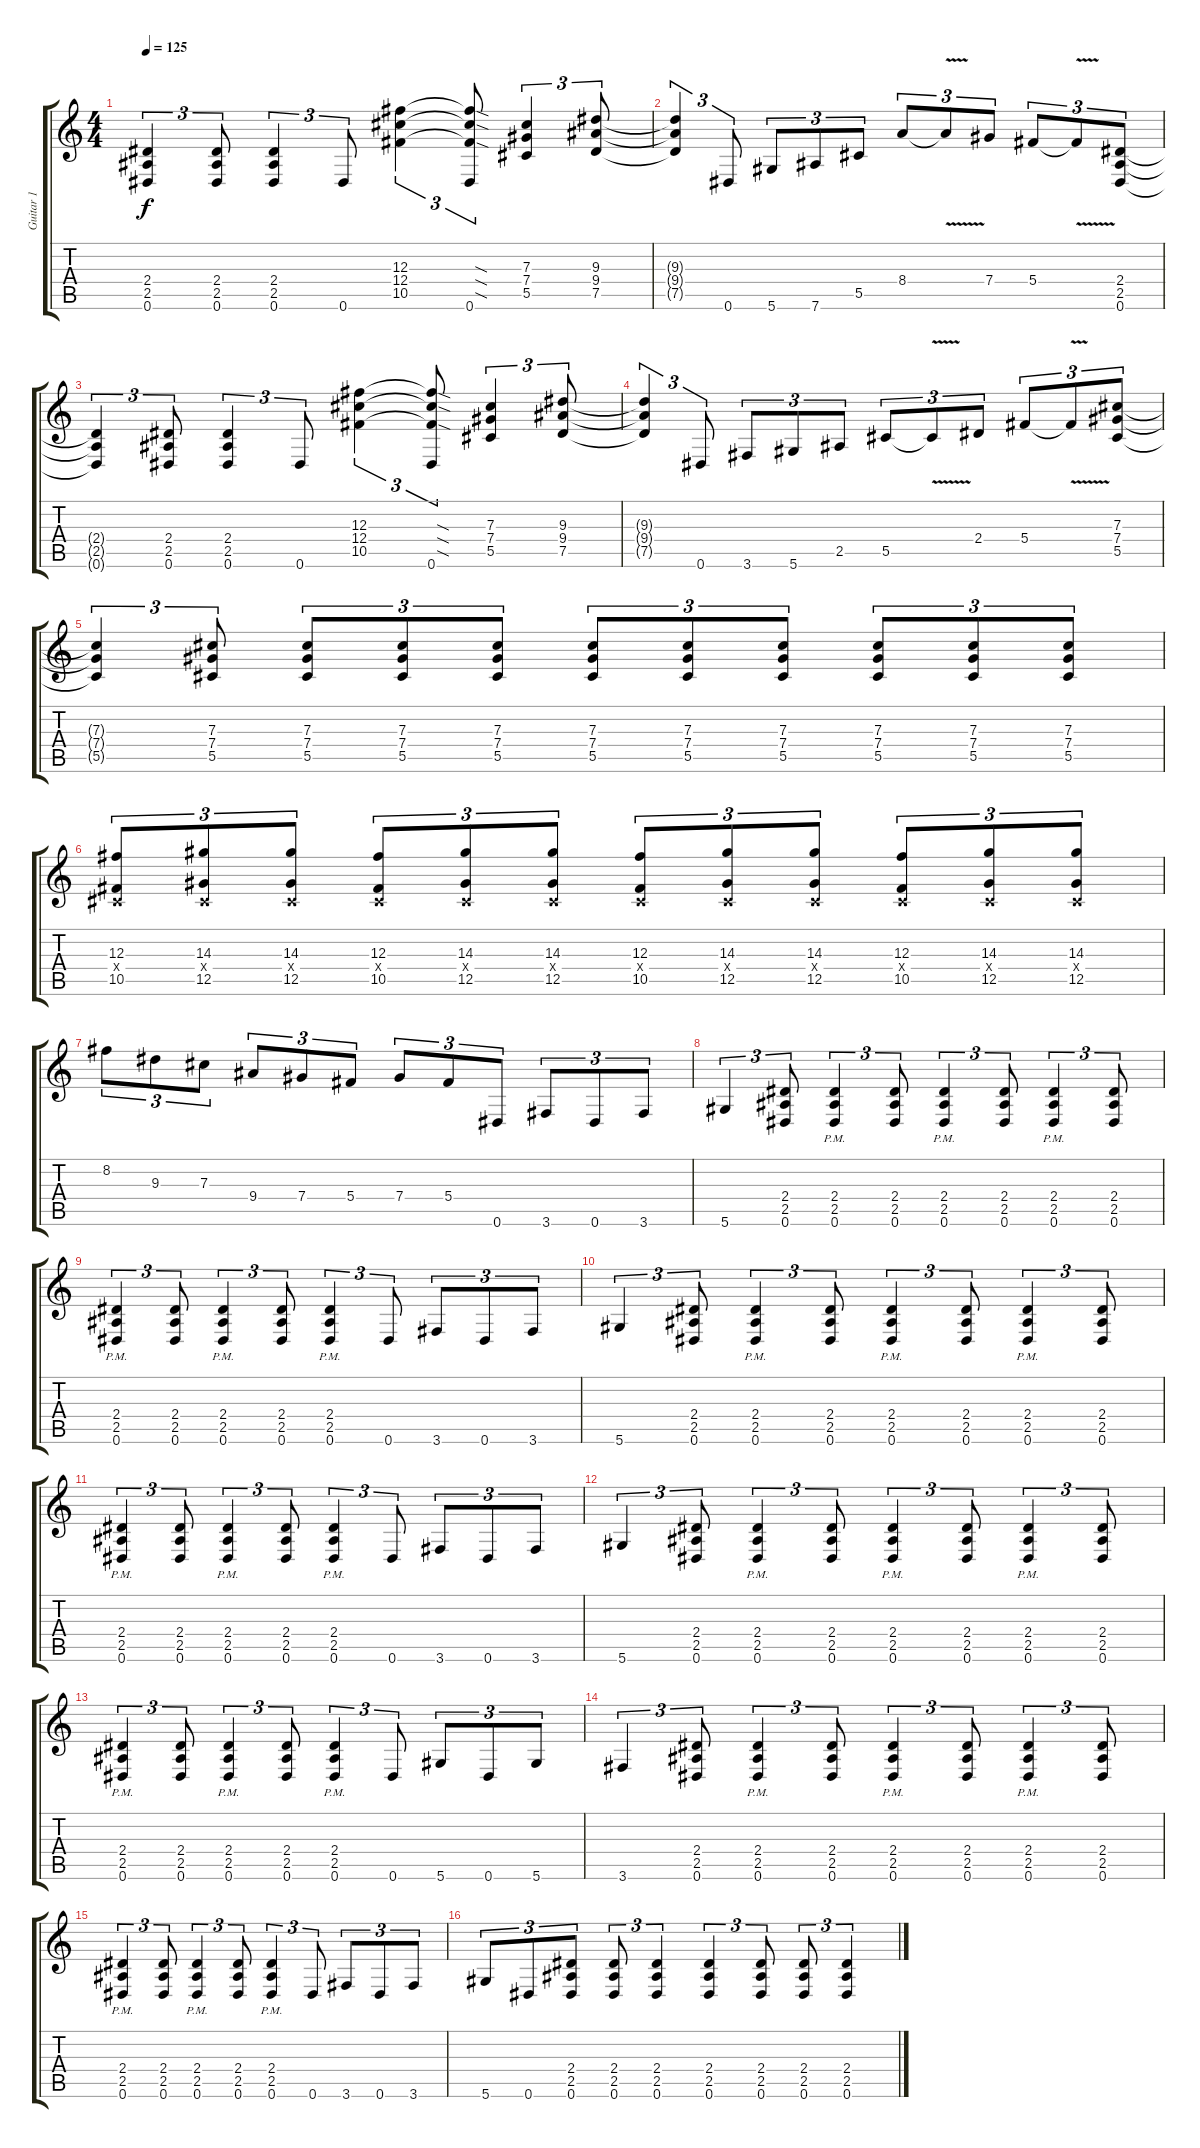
\track ("Guitar 1" "Guitar 1") {instrument overdrivenguitar}
\staff {score tabs}
\tuning (Eb4 Bb3 Gb3 Db3 Ab2 Eb2) {hide}
\ts (4 4)
\tempo 125
\clef g2
\ks c
(2.4{t} 2.5{t} 0.6{t}).4{tu (3 2) dy f} (2.4 2.5 0.6).8{tu (3 2)} (2.4 2.5 0.6).4{tu (3 2)} 0.6.8{tu (3 2)} (12.3 12.4 10.5).4{tu (3 2)} (12.3{sod t} 12.4{sod t} 10.5{sod t} 0.6).8{tu (3 2)} (7.3 7.4 5.5).4{tu (3 2)} (9.3 9.4 7.5).8{tu (3 2)} |
(9.3{t} 9.4{t} 7.5{t}).4{tu (3 2)} 0.6.8{tu (3 2)} 5.6.8{tu (3 2)} 7.6.8{tu (3 2)} 5.5.8{tu (3 2)} 8.4.8{tu (3 2)} 8.4{v t}.8{tu (3 2)} 7.4.8{tu (3 2)} 5.4.8{tu (3 2)} 5.4{v t}.8{tu (3 2)} (2.4 2.5 0.6).8{tu (3 2)} |
(2.4{t} 2.5{t} 0.6{t}).4{tu (3 2)} (2.4 2.5 0.6).8{tu (3 2)} (2.4 2.5 0.6).4{tu (3 2)} 0.6.8{tu (3 2)} (12.3 12.4 10.5).4{tu (3 2)} (12.3{sod t} 12.4{sod t} 10.5{sod t} 0.6).8{tu (3 2)} (7.3 7.4 5.5).4{tu (3 2)} (9.3 9.4 7.5).8{tu (3 2)} |
(9.3{t} 9.4{t} 7.5{t}).4{tu (3 2)} 0.6.8{tu (3 2)} 3.6.8{tu (3 2)} 5.6.8{tu (3 2)} 2.5.8{tu (3 2)} 5.5.8{tu (3 2)} 5.5{v t}.8{tu (3 2)} 2.4.8{tu (3 2)} 5.4.8{tu (3 2)} 5.4{v t}.8{tu (3 2)} (7.3 7.4 5.5).8{tu (3 2)} |
(7.3{t} 7.4{t} 5.5{t}).4{tu (3 2)} (7.3 7.4 5.5).8{tu (3 2)} (7.3 7.4 5.5).8{tu (3 2)} (7.3 7.4 5.5).8{tu (3 2)} (7.3 7.4 5.5).8{tu (3 2)} (7.3 7.4 5.5).8{tu (3 2)} (7.3 7.4 5.5).8{tu (3 2)} (7.3 7.4 5.5).8{tu (3 2)} (7.3 7.4 5.5).8{tu (3 2)} (7.3 7.4 5.5).8{tu (3 2)} (7.3 7.4 5.5).8{tu (3 2)} |
(12.3 0.4{x} 10.5).8{tu (3 2)} (14.3 0.4{x} 12.5).8{tu (3 2)} (14.3 0.4{x} 12.5).8{tu (3 2)} (12.3 0.4{x} 10.5).8{tu (3 2)} (14.3 0.4{x} 12.5).8{tu (3 2)} (14.3 0.4{x} 12.5).8{tu (3 2)} (12.3 0.4{x} 10.5).8{tu (3 2)} (14.3 0.4{x} 12.5).8{tu (3 2)} (14.3 0.4{x} 12.5).8{tu (3 2)} (12.3 0.4{x} 10.5).8{tu (3 2)} (14.3 0.4{x} 12.5).8{tu (3 2)} (14.3 0.4{x} 12.5).8{tu (3 2)} |
8.2.8{tu (3 2)} 9.3.8{tu (3 2)} 7.3.8{tu (3 2)} 9.4.8{tu (3 2)} 7.4.8{tu (3 2)} 5.4.8{tu (3 2)} 7.4.8{tu (3 2)} 5.4.8{tu (3 2)} 0.6.8{tu (3 2)} 3.6.8{tu (3 2)} 0.6.8{tu (3 2)} 3.6.8{tu (3 2)} |
5.6.4{tu (3 2)} (2.4 2.5 0.6).8{tu (3 2)} (2.4{pm} 2.5{pm} 0.6{pm}).4{tu (3 2)} (2.4 2.5 0.6).8{tu (3 2)} (2.4{pm} 2.5{pm} 0.6{pm}).4{tu (3 2)} (2.4 2.5 0.6).8{tu (3 2)} (2.4{pm} 2.5{pm} 0.6{pm}).4{tu (3 2)} (2.4 2.5 0.6).8{tu (3 2)} |
(2.4{pm} 2.5{pm} 0.6{pm}).4{tu (3 2)} (2.4 2.5 0.6).8{tu (3 2)} (2.4{pm} 2.5{pm} 0.6{pm}).4{tu (3 2)} (2.4 2.5 0.6).8{tu (3 2)} (2.4{pm} 2.5{pm} 0.6{pm}).4{tu (3 2)} 0.6.8{tu (3 2)} 3.6.8{tu (3 2)} 0.6.8{tu (3 2)} 3.6.8{tu (3 2)} |
5.6.4{tu (3 2)} (2.4 2.5 0.6).8{tu (3 2)} (2.4{pm} 2.5{pm} 0.6{pm}).4{tu (3 2)} (2.4 2.5 0.6).8{tu (3 2)} (2.4{pm} 2.5{pm} 0.6{pm}).4{tu (3 2)} (2.4 2.5 0.6).8{tu (3 2)} (2.4{pm} 2.5{pm} 0.6{pm}).4{tu (3 2)} (2.4 2.5 0.6).8{tu (3 2)} |
(2.4{pm} 2.5{pm} 0.6{pm}).4{tu (3 2)} (2.4 2.5 0.6).8{tu (3 2)} (2.4{pm} 2.5{pm} 0.6{pm}).4{tu (3 2)} (2.4 2.5 0.6).8{tu (3 2)} (2.4{pm} 2.5{pm} 0.6{pm}).4{tu (3 2)} 0.6.8{tu (3 2)} 3.6.8{tu (3 2)} 0.6.8{tu (3 2)} 3.6.8{tu (3 2)} |
5.6.4{tu (3 2)} (2.4 2.5 0.6).8{tu (3 2)} (2.4{pm} 2.5{pm} 0.6{pm}).4{tu (3 2)} (2.4 2.5 0.6).8{tu (3 2)} (2.4{pm} 2.5{pm} 0.6{pm}).4{tu (3 2)} (2.4 2.5 0.6).8{tu (3 2)} (2.4{pm} 2.5{pm} 0.6{pm}).4{tu (3 2)} (2.4 2.5 0.6).8{tu (3 2)} |
(2.4{pm} 2.5{pm} 0.6{pm}).4{tu (3 2)} (2.4 2.5 0.6).8{tu (3 2)} (2.4{pm} 2.5{pm} 0.6{pm}).4{tu (3 2)} (2.4 2.5 0.6).8{tu (3 2)} (2.4{pm} 2.5{pm} 0.6{pm}).4{tu (3 2)} 0.6.8{tu (3 2)} 5.6.8{tu (3 2)} 0.6.8{tu (3 2)} 5.6.8{tu (3 2)} |
3.6.4{tu (3 2)} (2.4 2.5 0.6).8{tu (3 2)} (2.4{pm} 2.5{pm} 0.6{pm}).4{tu (3 2)} (2.4 2.5 0.6).8{tu (3 2)} (2.4{pm} 2.5{pm} 0.6{pm}).4{tu (3 2)} (2.4 2.5 0.6).8{tu (3 2)} (2.4{pm} 2.5{pm} 0.6{pm}).4{tu (3 2)} (2.4 2.5 0.6).8{tu (3 2)} |
(2.4{pm} 2.5{pm} 0.6{pm}).4{tu (3 2)} (2.4 2.5 0.6).8{tu (3 2)} (2.4{pm} 2.5{pm} 0.6{pm}).4{tu (3 2)} (2.4 2.5 0.6).8{tu (3 2)} (2.4{pm} 2.5{pm} 0.6{pm}).4{tu (3 2)} 0.6.8{tu (3 2)} 3.6.8{tu (3 2)} 0.6.8{tu (3 2)} 3.6.8{tu (3 2)} |
5.6.8{tu (3 2)} 0.6.8{tu (3 2)} (2.4 2.5 0.6).8{tu (3 2)} (2.4 2.5 0.6).8{tu (3 2)} (2.4 2.5 0.6).4{tu (3 2)} (2.4 2.5 0.6).4{tu (3 2)} (2.4 2.5 0.6).8{tu (3 2)} (2.4 2.5 0.6).8{tu (3 2)} (2.4 2.5 0.6).4{tu (3 2)}
